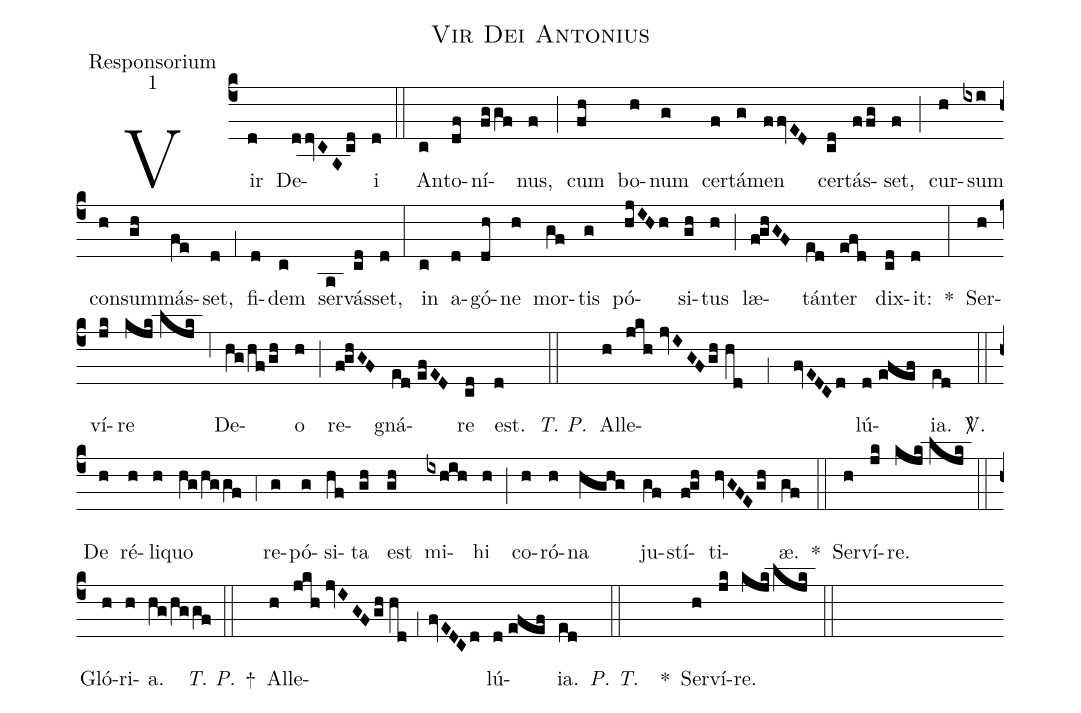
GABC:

name:Vir Dei Antonius;
office-part:Responsorium;
mode:1;
%%
(c4) Vir(d) De(ddvCA/cd)i(d) (::) An(c)to(df)ní(fggf)nus,(f) (;) cum(fh) bo(h)num(g) cer(f)tá(g)men(ffvED) cer(cd)tás(ffg)set,(f) (;) cur(h)sum(ixi) con(h)sum(gh)más(fe)set,(d) (;1) fi(d)dem(c) ser(a)vás(cd)set,(d) (:) in(c) a(d)gó(dh)ne(h) mor(gf)tis(g) pó(hjIHh)si(gh)tus(h) (;) læ(f!ghGF)tán(ed)ter(efd) dix(cd)it:(d) *(:) Ser(h)ví(jk)re(kjk//ljk) (;6) De(hg/hf/gh)o(h) (;) re(f!ghGF)gná(ed//efED)re(cd) est.(d) <i>T. P.</i>(::) Al(h)le(jkh//jvIGF/gh//hd;1fvEDCd)lú(d//efef)ia.(ed) <sp>V/</sp>.(::) De(h) ré(h)li(h)quo(hg/hggf) (;4) re(g)pó(g)si(hf)ta(gh) est(gh) mi(ixhih)hi(h) (;) co(h)ró(h)na(hghg) ju(gf)stí(f!gh)ti(hvGFE/gh)æ.(gf) *(::) Ser(h)ví(jk)re.(kjk//ljk) (::) Gló(h)ri(h)a.(hg/hggf) <i>T. P.</i>(::) +() Al(h)le(jkh//jvIGF/gh//hd;1fvEDCd)lú(d//efef)ia.(ed) <i>P. T.</i>(::) *() Ser(h)ví(jk)re.(kjk/ljk) (::)
